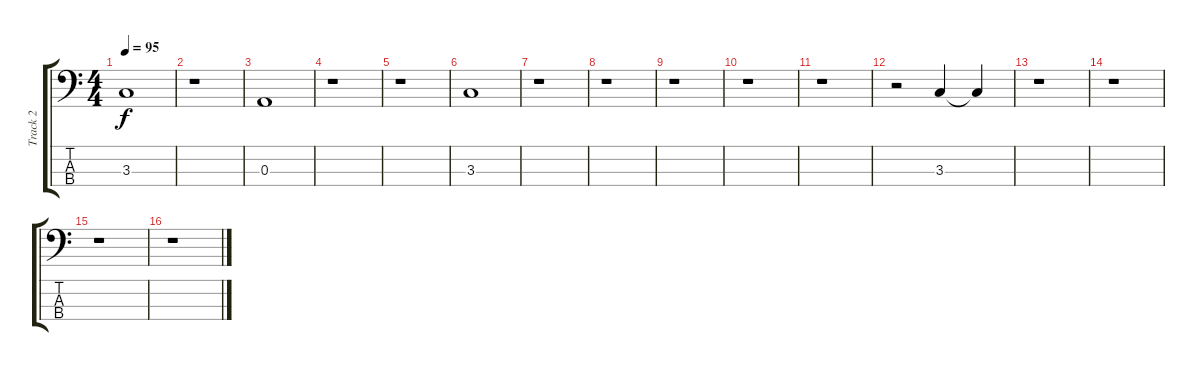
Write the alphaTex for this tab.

\track ("Track 2" "Track 2") {instrument electricbassfinger}
\staff {score tabs}
\tuning (G2 D2 A1 E1) {hide}
\ts (4 4)
\tempo 95
\clef f4
\ks c
3.3.1{dy f instrument electricbassfinger} |
r.1 |
0.3.1 |
r.1 |
r.1 |
3.3.1 |
r.1 |
r.1 |
r.1 |
r.1 |
r.1 |
r.2 3.3.4 3.3{t}.4 |
r.1 |
r.1 |
r.1 |
r.1
